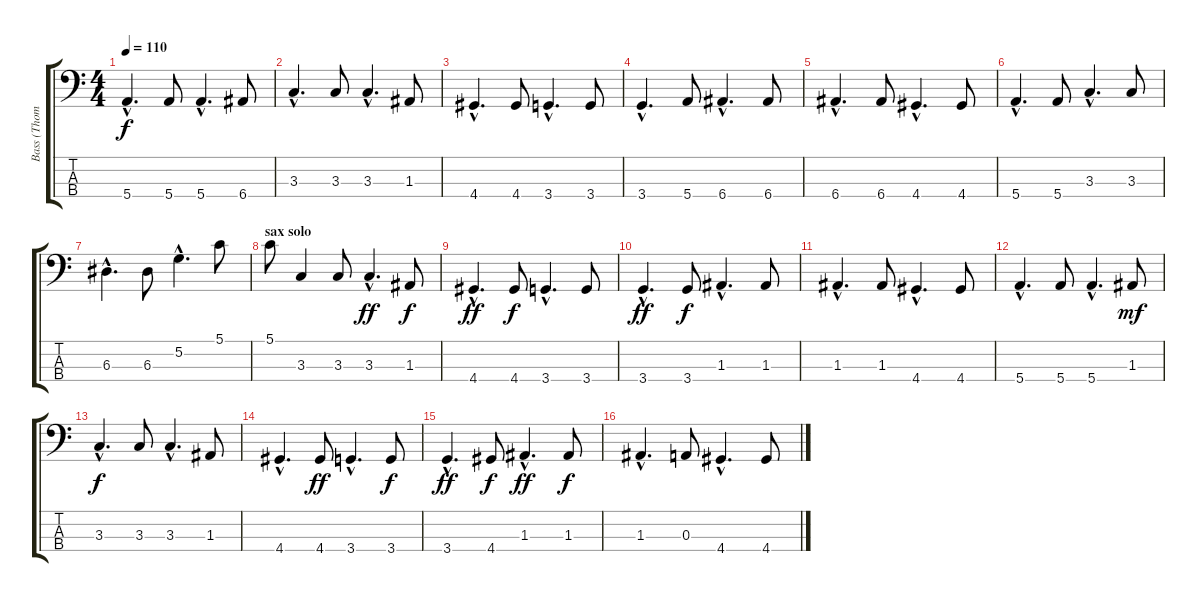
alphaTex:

\track ("Bass (Thompson)" "Bass (Thom") {instrument electricbasspick}
\staff {score tabs}
\tuning (G2 D2 A1 E1) {hide}
\ts (4 4)
\tempo 110
\clef f4
\ks c
5.4{hac}.4{d dy f} 5.4.8 5.4{hac}.4{d} 6.4.8 |
3.3{hac}.4{d} 3.3.8 3.3{hac}.4{d} 1.3.8 |
4.4{hac}.4{d} 4.4.8 3.4{hac}.4{d} 3.4.8 |
3.4{hac}.4{d} 5.4.8 6.4{hac}.4{d} 6.4.8 |
6.4{hac}.4{d} 6.4.8 4.4{hac}.4{d} 4.4.8 |
5.4{hac}.4{d} 5.4.8 3.3{hac}.4{d} 3.3.8 |
6.3{hac}.4{d} 6.3.8 5.2{hac}.4{d} 5.1.8 |
\section ("" "sax solo")
5.1.8 3.3.4 3.3.8 3.3{hac}.4{d dy ff} 1.3.8{dy f} |
4.4{hac}.4{d dy ff} 4.4.8{dy f} 3.4{hac}.4{d} 3.4.8 |
3.4{hac}.4{d dy ff} 3.4.8{dy f} 1.3{hac}.4{d} 1.3.8 |
1.3{hac}.4{d} 1.3.8 4.4{hac}.4{d} 4.4.8 |
5.4{hac}.4{d} 5.4.8 5.4{hac}.4{d} 1.3.8{dy mf} |
3.3{hac}.4{d dy f} 3.3.8 3.3{hac}.4{d} 1.3.8 |
4.4{hac}.4{d} 4.4.8{dy ff} 3.4{hac}.4{d} 3.4.8{dy f} |
3.4{hac}.4{d dy ff} 4.4.8{dy f} 1.3{hac}.4{d dy ff} 1.3.8{dy f} |
1.3{hac}.4{d} 0.3.8 4.4{hac}.4{d} 4.4.8
